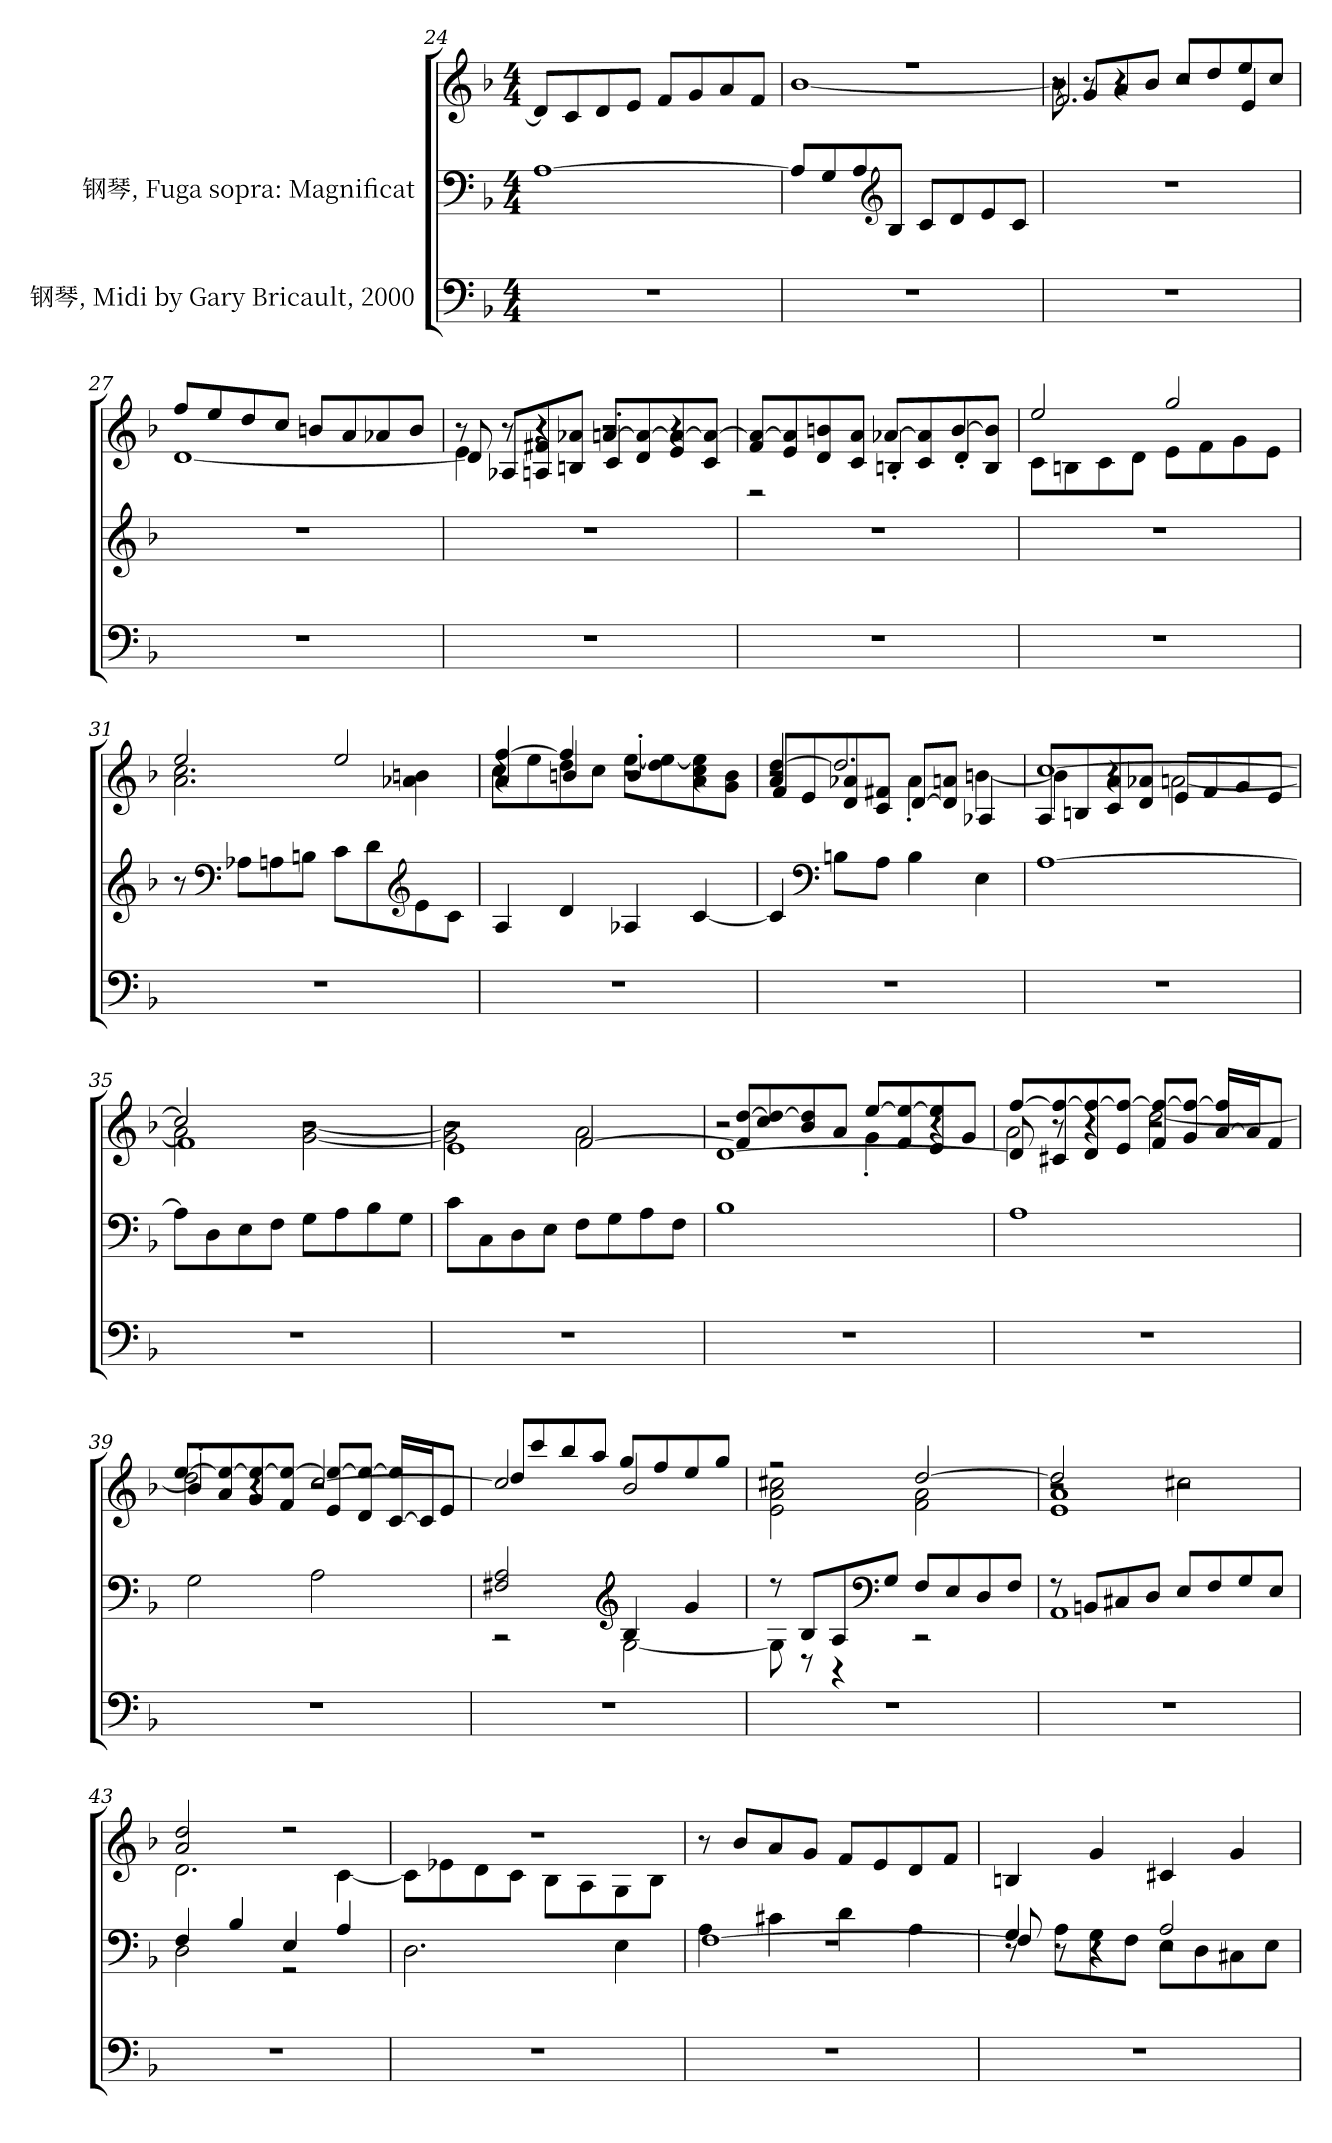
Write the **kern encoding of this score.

**kern	**kern	**kern
*part2	*part1	*part1
*staff3	*staff2	*staff1
*I"钢琴, Midi by Gary Bricault, 2000	*I"钢琴, Fuga sopra: Magnificat	*
*clefF4	*clefF4	*clefG2
*k[b-]	*k[b-]	*k[b-]
*M4/4	*M4/4	*M4/4
=24	=24	=24
1r	[1A	8d/L]
.	.	8c/
.	.	8d/
.	.	8e/J
.	.	8f/L
.	.	8g/
.	.	8a/
.	.	8f/J
=25	=25	=25
*	*	*^
1r	8A/L]	1r	[1b-
.	8G/	.	.
.	8A/	.	.
*	*clefG2	*	*
.	8B-/J	.	.
.	8c/L	.	.
.	8d/	.	.
.	8e/	.	.
.	8c/J	.	.
=26	=26	=26	=26
*	*	*	*^
1r	1r	8r	8b-\]	2.f/
.	.	8g/L	8r	.
.	.	8a/	4r	.
.	.	8b-/J	.	.
.	.	8cc/L	2r	.
.	.	8dd/	.	.
.	.	8ee/	.	4e/
.	.	8cc/J	.	.
*	*	*	*v	*v
!!LO:LB:g=z
=27	=27	=27	=27
1r	1r	8ff/L	[1d
.	.	8ee/	.
.	.	8dd/	.
.	.	8cc/J	.
.	.	8bn/L	.
.	.	8a/	.
.	.	8a-X/	.
.	.	8b/J	.
=28	=28	=28	=28
*	*	*	*^
1r	1r	8r	4e\	8d/]
.	.	8A-X/L	.	8r
.	.	8An/ 8f#X/	4r	4r
.	.	8Bn/ 8a-X/J	.	.
.	.	[8an/L	2r	4c'/
.	.	8d/ 8a/_	.	.
.	.	8e/ 8a/_	.	4r
.	.	8c/ 8a/_J	.	.
*	*	*	*v	*v
=29	=29	=29	=29
1r	1r	8f/ 8a/_L	2r
.	.	8e/ 8a/]	.
.	.	8d/ 8bn/	.
.	.	8c/ 8a/J	.
.	.	[8a-X/L	4Bn'/
.	.	8c/ 8a-/]	.
.	.	[8b/	4d'/
.	.	8B/ 8b/]J	.
!!LO:LB:g=z	!!
=30	=30	=30	=30
1r	1r	2ee/	8c\L
.	.	.	8Bn\
.	.	.	8c\
.	.	.	8d\J
.	.	2gg/	8e\L
.	.	.	8f\
.	.	.	8g\
.	.	.	8e\J
=31	=31	=31	=31
1r	8r	2ee/	2.a\ 2.cc\
*	*clefF4	*	*
.	8A-X\L	.	.
.	8An\	.	.
.	8Bn\J	.	.
.	8c\L	2ee/	.
.	8d\	.	.
*	*clefG2	*	*
.	8e\	.	4a-X\ 4bn\
.	8c\J	.	.
=32	=32	=32	=32
*	*	*	*^
1r	4A/	4a/ [4ff/	8cc\L	4r
.	.	.	8ee\	.
.	4d/	4ff/]	8dd\	4bn/
.	.	.	8cc\J	.
.	4A-X/	2r	[8ee\L	4b'/
.	.	.	8dd\ 8ee\_	.
.	[4c/	.	8a\ 8cc\ 8ee\]	4r
.	.	.	8g\ 8b\J	.
!!LO:PB:g=z	!!	!!
=33	=33	=33	=33	=33
1r	4c/]	4a/ [4dd/	2r	8f/L
.	.	.	.	8e/
*	*clefF4	*	*	*
.	8Bn\L	2.dd/]	.	8d/ 8a-X/
.	8A\J	.	.	8c/ 8f#X/J
.	4B\	.	4a-'\	[8d/L
.	.	.	.	8d/] 8an/J
.	4E\	.	[4bn\	4A-X/
=34	=34	=34	=34	=34
1r	[1A	[1cc	4b\]	8A/L
.	.	.	.	8Bn/
.	.	.	4r	8c/ 8a/
.	.	.	.	8d/ 8a-X/J
.	.	.	[2an\	8e/L
.	.	.	.	8f/
.	.	.	.	8g/
.	.	.	.	8e/J
=35	=35	=35	=35	=35
1r	8A\L]	2cc/]	2a\]	1f
.	8D\	.	.	.
.	8E\	.	.	.
.	8F\J	.	.	.
.	8G\L	2r	[2g\ [2b-\	.
.	8A\	.	.	.
.	8B-\	.	.	.
.	8G\J	.	.	.
=36	=36	=36	=36	=36
1r	8c\L	1e	2g\] 2b-\]	2r
.	8C\	.	.	.
.	8D\	.	.	.
.	8E\J	.	.	.
.	8F\L	.	2a\	[2f/
.	8G\	.	.	.
.	8A\	.	.	.
.	8F\J	.	.	.
!!LO:LB:g=z	!!	!!
=37	=37	=37	=37	=37
1r	1B-	[1d	2r	8f/] [8dd/L
.	.	.	.	8cc/ 8dd/_
.	.	.	.	8b-/ 8dd/]
.	.	.	.	8a/J
.	.	.	4g'\	[8ee/L
.	.	.	.	8f/ 8ee/_
.	.	.	4r	8e/ 8ee/]
.	.	.	.	8g/J
=38	=38	=38	=38	=38
1r	1A	8d/]	2a\	[8ff/L
.	.	8r	.	8c#X/ 8ff/_
.	.	4r	.	8d/ 8ff/_
.	.	.	.	8e/ 8ff/_J
.	.	2r	[2dd\	8f/ 8ff/_L
.	.	.	.	8g/ 8ff/_J
.	.	.	.	[16a/ 16ff/]LL
.	.	.	.	16a/J]
.	.	.	.	8f/J
=39	=39	=39	=39	=39
1r	2G\	4b-'/	2dd\]	[8ee/L
.	.	.	.	8a/ 8ee/_
.	.	4r	.	8g/ 8ee/_
.	.	.	.	8f/ 8ee/_J
.	2A\	[2cc/	2r	8e/ 8ee/_L
.	.	.	.	8d/ 8ee/_J
.	.	.	.	[16c/ 16ee/]LL
.	.	.	.	16c/J]
.	.	.	.	8e/J
*	*	*	*v	*v
!!LO:LB:g=z
=40	=40	=40	=40
*	*^	*	*
1r	2F#X/ 2A/	2r	2cc/]	8dd/L
.	.	.	.	8ccc/
.	.	.	.	8bb-/
.	.	.	.	8aa/J
*	*clefG2	*	*	*
.	4B-/	[2G\	2b-/	8gg/L
.	.	.	.	8ff/
.	4g/	.	.	8ee/
.	.	.	.	8gg/J
=41	=41	=41	=41	=41
1r	8r	8G\]	2r	2e\ 2a\ 2cc#X\
.	8B-/L	8r	.	.
.	8A/	4r	.	.
*	*clefF4	*	*	*
.	8G/J	.	.	.
.	8F/L	2r	[2dd/	2f\ 2a\
.	8E/	.	.	.
.	8D/	.	.	.
.	8F/J	.	.	.
=42	=42	=42	=42	=42
*	*	*	*	*^
1r	8r	1AA	2dd/]	2r	1e 1a
.	8BBn/L	.	.	.	.
.	8C#X/	.	.	.	.
.	8D/J	.	.	.	.
.	8E/L	.	2r	2cc#X\	.
.	8F/	.	.	.	.
.	8G/	.	.	.	.
.	8E/J	.	.	.	.
*	*	*	*	*v	*v
=43	=43	=43	=43	=43
1r	4F/	2D\	2a/ 2dd/	2.d\
.	4B-/	.	.	.
.	4E/	2r	2r	.
.	4A/	.	.	[4c\
*	*v	*v	*	*
!!LO:LB:g=z	!!
=44	=44	=44	=44
1r	2.D\	1r	8c\L]
.	.	.	8e-X\
.	.	.	8d\
.	.	.	8c\J
.	.	.	8B-\L
.	.	.	8A\
.	4E\	.	8G\
.	.	.	8B-\J
*	*	*v	*v
=45	=45	=45
*	*^	*
*	*	*^	*
1r	1r	4A\	[1F	8r
.	.	.	.	8b-/L
.	.	4c#X\	.	8a/
.	.	.	.	8g/J
.	.	4d\	.	8f/L
.	.	.	.	8e/
.	.	4A\	.	8d/
.	.	.	.	8f/J
=46	=46	=46	=46	=46
1r	4G/	8r	8F/]	4Bn/
.	.	8A\L	8r	.
.	4r	8G\	4r	4g/
.	.	8F\J	.	.
.	2A/	8E\L	2r	4c#X/
.	.	8D\	.	.
.	.	8C#X\	.	4g/
.	.	8E\J	.	.
*	*v	*v	*v	*
=	=	=
*-	*-	*-
